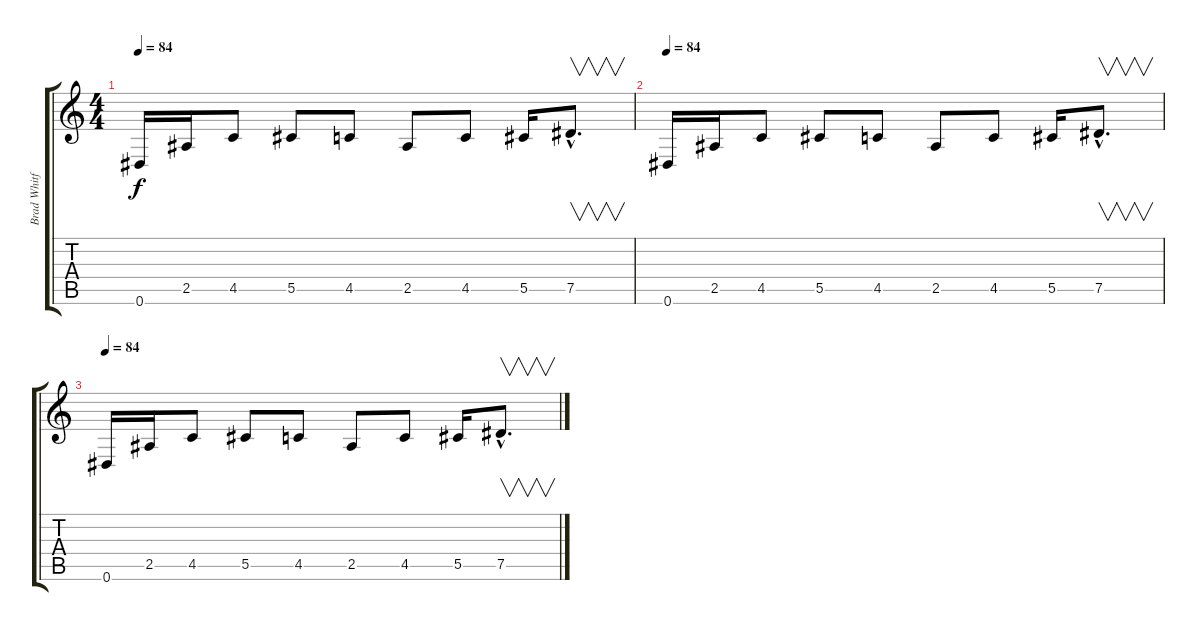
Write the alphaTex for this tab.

\track ("Brad Whitford" "Brad Whitf") {instrument distortionguitar}
\staff {score tabs}
\tuning (Eb4 Bb3 Gb3 Db3 Ab2 Eb2) {hide}
\ts (4 4)
\tempo 84
\clef g2
\ks c
0.6.16{dy f} 2.5.16 4.5.8 5.5.8 4.5.8 2.5.8 4.5.8 5.5.16 7.5{hac}.8{v d} |
\tempo 84
0.6.16 2.5.16 4.5.8 5.5.8 4.5.8 2.5.8 4.5.8 5.5.16 7.5{hac}.8{v d} |
\tempo 84
0.6.16 2.5.16 4.5.8 5.5.8 4.5.8 2.5.8 4.5.8 5.5.16 7.5{hac}.8{v d}
